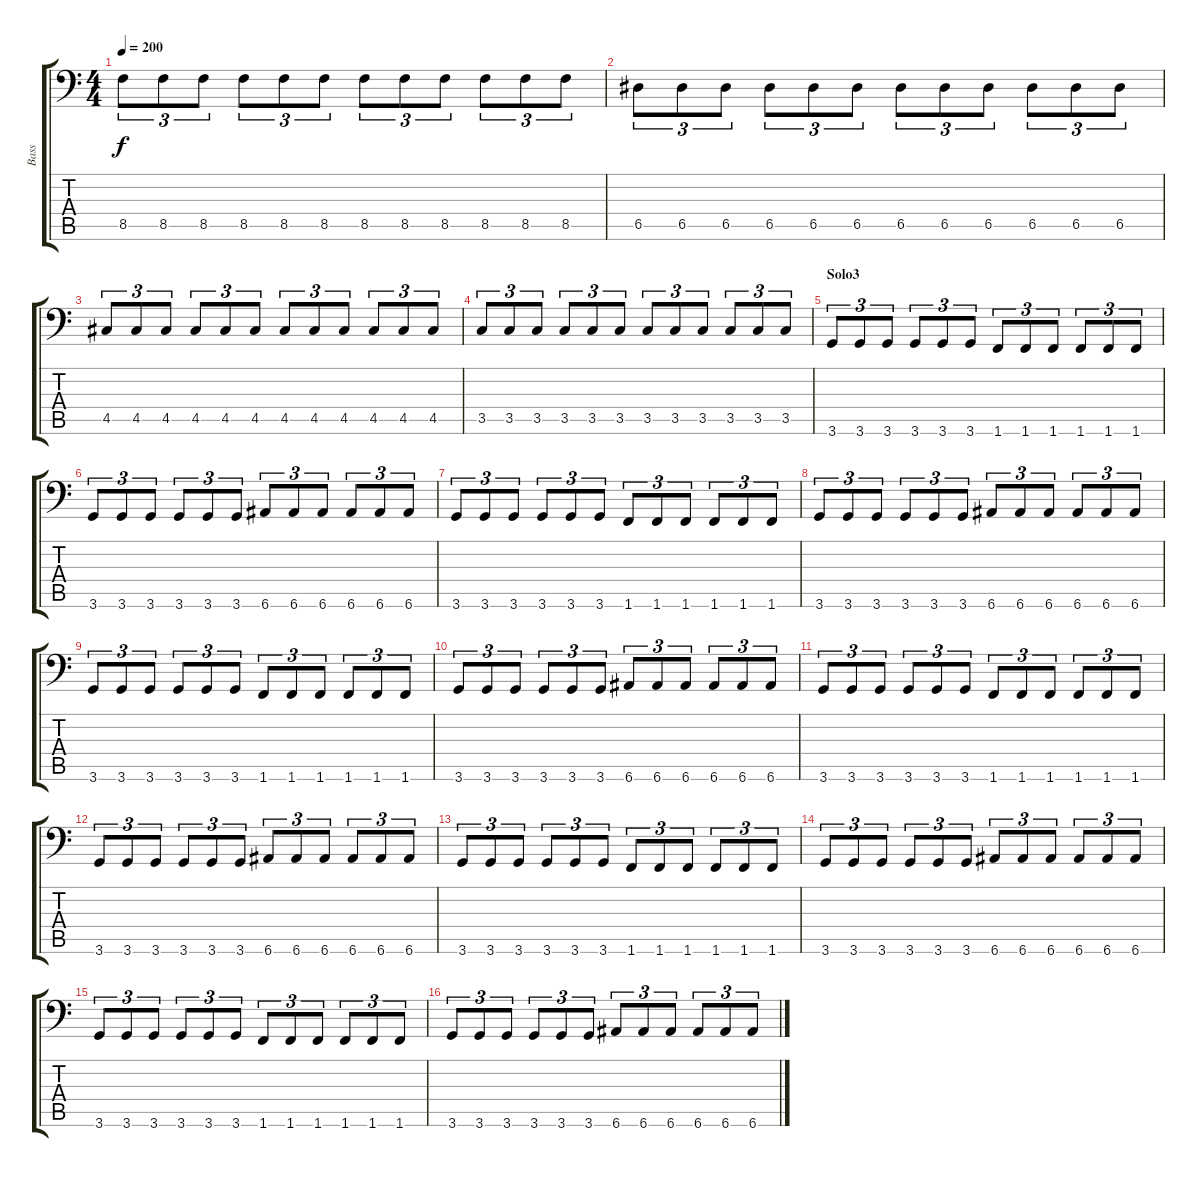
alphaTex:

\track ("Bass" "Bass") {instrument electricbassfinger}
\staff {score tabs}
\tuning (E3 B2 G2 D2 A1 E1) {hide}
\ts (4 4)
\tempo 200
\clef f4
\ks c
8.5.8{tu (3 2) dy f} 8.5.8{tu (3 2)} 8.5.8{tu (3 2)} 8.5.8{tu (3 2)} 8.5.8{tu (3 2)} 8.5.8{tu (3 2)} 8.5.8{tu (3 2)} 8.5.8{tu (3 2)} 8.5.8{tu (3 2)} 8.5.8{tu (3 2)} 8.5.8{tu (3 2)} 8.5.8{tu (3 2)} |
6.5.8{tu (3 2)} 6.5.8{tu (3 2)} 6.5.8{tu (3 2)} 6.5.8{tu (3 2)} 6.5.8{tu (3 2)} 6.5.8{tu (3 2)} 6.5.8{tu (3 2)} 6.5.8{tu (3 2)} 6.5.8{tu (3 2)} 6.5.8{tu (3 2)} 6.5.8{tu (3 2)} 6.5.8{tu (3 2)} |
4.5.8{tu (3 2)} 4.5.8{tu (3 2)} 4.5.8{tu (3 2)} 4.5.8{tu (3 2)} 4.5.8{tu (3 2)} 4.5.8{tu (3 2)} 4.5.8{tu (3 2)} 4.5.8{tu (3 2)} 4.5.8{tu (3 2)} 4.5.8{tu (3 2)} 4.5.8{tu (3 2)} 4.5.8{tu (3 2)} |
3.5.8{tu (3 2)} 3.5.8{tu (3 2)} 3.5.8{tu (3 2)} 3.5.8{tu (3 2)} 3.5.8{tu (3 2)} 3.5.8{tu (3 2)} 3.5.8{tu (3 2)} 3.5.8{tu (3 2)} 3.5.8{tu (3 2)} 3.5.8{tu (3 2)} 3.5.8{tu (3 2)} 3.5.8{tu (3 2)} |
\section ("" "Solo3")
3.6.8{tu (3 2)} 3.6.8{tu (3 2)} 3.6.8{tu (3 2)} 3.6.8{tu (3 2)} 3.6.8{tu (3 2)} 3.6.8{tu (3 2)} 1.6.8{tu (3 2)} 1.6.8{tu (3 2)} 1.6.8{tu (3 2)} 1.6.8{tu (3 2)} 1.6.8{tu (3 2)} 1.6.8{tu (3 2)} |
3.6.8{tu (3 2)} 3.6.8{tu (3 2)} 3.6.8{tu (3 2)} 3.6.8{tu (3 2)} 3.6.8{tu (3 2)} 3.6.8{tu (3 2)} 6.6.8{tu (3 2)} 6.6.8{tu (3 2)} 6.6.8{tu (3 2)} 6.6.8{tu (3 2)} 6.6.8{tu (3 2)} 6.6.8{tu (3 2)} |
3.6.8{tu (3 2)} 3.6.8{tu (3 2)} 3.6.8{tu (3 2)} 3.6.8{tu (3 2)} 3.6.8{tu (3 2)} 3.6.8{tu (3 2)} 1.6.8{tu (3 2)} 1.6.8{tu (3 2)} 1.6.8{tu (3 2)} 1.6.8{tu (3 2)} 1.6.8{tu (3 2)} 1.6.8{tu (3 2)} |
3.6.8{tu (3 2)} 3.6.8{tu (3 2)} 3.6.8{tu (3 2)} 3.6.8{tu (3 2)} 3.6.8{tu (3 2)} 3.6.8{tu (3 2)} 6.6.8{tu (3 2)} 6.6.8{tu (3 2)} 6.6.8{tu (3 2)} 6.6.8{tu (3 2)} 6.6.8{tu (3 2)} 6.6.8{tu (3 2)} |
3.6.8{tu (3 2)} 3.6.8{tu (3 2)} 3.6.8{tu (3 2)} 3.6.8{tu (3 2)} 3.6.8{tu (3 2)} 3.6.8{tu (3 2)} 1.6.8{tu (3 2)} 1.6.8{tu (3 2)} 1.6.8{tu (3 2)} 1.6.8{tu (3 2)} 1.6.8{tu (3 2)} 1.6.8{tu (3 2)} |
3.6.8{tu (3 2)} 3.6.8{tu (3 2)} 3.6.8{tu (3 2)} 3.6.8{tu (3 2)} 3.6.8{tu (3 2)} 3.6.8{tu (3 2)} 6.6.8{tu (3 2)} 6.6.8{tu (3 2)} 6.6.8{tu (3 2)} 6.6.8{tu (3 2)} 6.6.8{tu (3 2)} 6.6.8{tu (3 2)} |
3.6.8{tu (3 2)} 3.6.8{tu (3 2)} 3.6.8{tu (3 2)} 3.6.8{tu (3 2)} 3.6.8{tu (3 2)} 3.6.8{tu (3 2)} 1.6.8{tu (3 2)} 1.6.8{tu (3 2)} 1.6.8{tu (3 2)} 1.6.8{tu (3 2)} 1.6.8{tu (3 2)} 1.6.8{tu (3 2)} |
3.6.8{tu (3 2)} 3.6.8{tu (3 2)} 3.6.8{tu (3 2)} 3.6.8{tu (3 2)} 3.6.8{tu (3 2)} 3.6.8{tu (3 2)} 6.6.8{tu (3 2)} 6.6.8{tu (3 2)} 6.6.8{tu (3 2)} 6.6.8{tu (3 2)} 6.6.8{tu (3 2)} 6.6.8{tu (3 2)} |
3.6.8{tu (3 2)} 3.6.8{tu (3 2)} 3.6.8{tu (3 2)} 3.6.8{tu (3 2)} 3.6.8{tu (3 2)} 3.6.8{tu (3 2)} 1.6.8{tu (3 2)} 1.6.8{tu (3 2)} 1.6.8{tu (3 2)} 1.6.8{tu (3 2)} 1.6.8{tu (3 2)} 1.6.8{tu (3 2)} |
3.6.8{tu (3 2)} 3.6.8{tu (3 2)} 3.6.8{tu (3 2)} 3.6.8{tu (3 2)} 3.6.8{tu (3 2)} 3.6.8{tu (3 2)} 6.6.8{tu (3 2)} 6.6.8{tu (3 2)} 6.6.8{tu (3 2)} 6.6.8{tu (3 2)} 6.6.8{tu (3 2)} 6.6.8{tu (3 2)} |
3.6.8{tu (3 2)} 3.6.8{tu (3 2)} 3.6.8{tu (3 2)} 3.6.8{tu (3 2)} 3.6.8{tu (3 2)} 3.6.8{tu (3 2)} 1.6.8{tu (3 2)} 1.6.8{tu (3 2)} 1.6.8{tu (3 2)} 1.6.8{tu (3 2)} 1.6.8{tu (3 2)} 1.6.8{tu (3 2)} |
3.6.8{tu (3 2)} 3.6.8{tu (3 2)} 3.6.8{tu (3 2)} 3.6.8{tu (3 2)} 3.6.8{tu (3 2)} 3.6.8{tu (3 2)} 6.6.8{tu (3 2)} 6.6.8{tu (3 2)} 6.6.8{tu (3 2)} 6.6.8{tu (3 2)} 6.6.8{tu (3 2)} 6.6.8{tu (3 2)}
